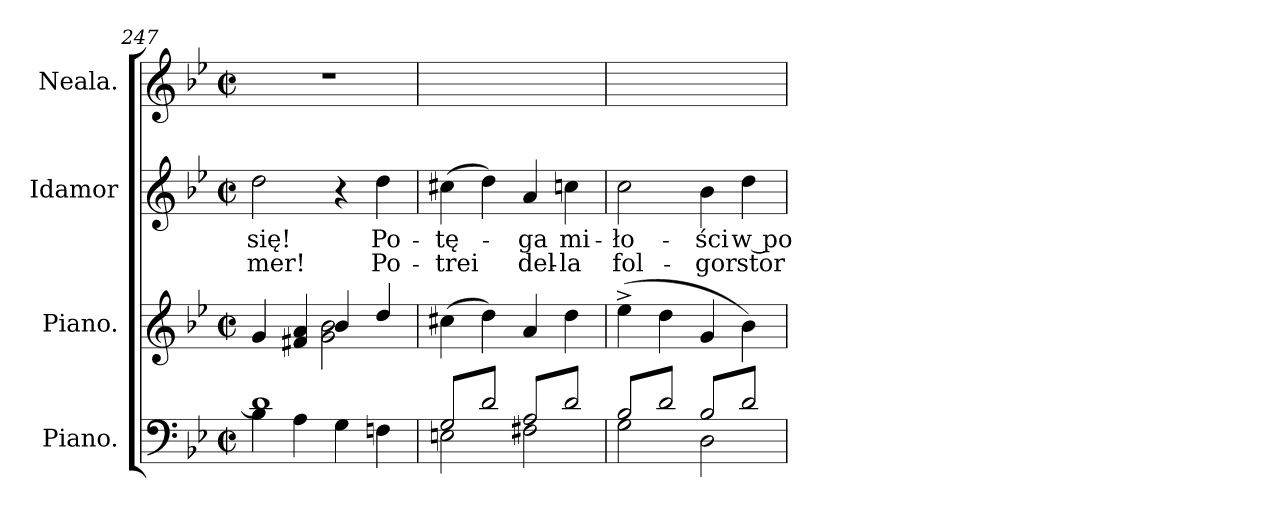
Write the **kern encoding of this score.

**kern	**kern	**kern	**text	**text	**kern
*part4	*part3	*part2	*part2	*part2	*part1
*staff4	*staff3	*staff2	*staff2	*staff2	*staff1
*I"Piano.	*I"Piano.	*I"Idamor	*	*	*I"Neala.
*	*	*I'I.	*	*	*I'N.
*clefF4	*clefG2	*clefG2	*	*	*clefG2
*k[b-e-]	*k[b-e-]	*k[b-e-]	*	*	*k[b-e-]
*M2/2	*M2/2	*M2/2	*	*	*M2/2
*met(c|)	*met(c|)	*met(c|)	*	*	*met(c|)
=247	=247	=247	=247	=247	=247
*^	*^	*	*	*	*
1d]	4B-\	4g/	2ryy	2dd\	się!	-mer!	1r
.	4A\	4f#X/ 4a/	.	.	.	.	.
.	4G\	4b-/	2g\ 2b-\	4r	.	.	.
.	4Fn\	4dd/	.	4dd\	Po-	Po-	.
*	*	*v	*v	*	*	*	*
=248	=248	=248	=248	=248	=248	=248
*tremolo	*	*	*	*	*	*
8G/L	2En\	(4cc#X\	(4cc#X\	-tę-	-trei	1ryy
8d/	.	.	.	.	.	.
8G/	.	4dd\)	4dd\)	.	.	.
8d/J	.	.	.	.	.	.
8A/L	2F#X\	4a/	4a/	-ga	del-	.
8d/	.	.	.	.	.	.
8A/	.	4dd\	4ccn\	mi-	-la	.
8d/J	.	.	.	.	.	.
=249	=249	=249	=249	=249	=249	=249
8B-/L	2G\	(4ee-^\	2cc\	-ło-	fol-	1ryy
8d/	.	.	.	.	.	.
8B-/	.	4dd\	.	.	.	.
8d/J	.	.	.	.	.	.
8B-/L	2D\	4g/	4b-\	-ści	-gor	.
8d/	.	.	.	.	.	.
8B-/	.	4b-\)	4dd\	w po-	stor-	.
8d/J	.	.	.	.	.	.
*Xtremolo	*	*	*	*	*	*
.	.	.	.	.	.	.
.	.	.	.	.	.	.
*v	*v	*	*	*	*	*
=	=	=	=	=	=
*-	*-	*-	*-	*-	*-
